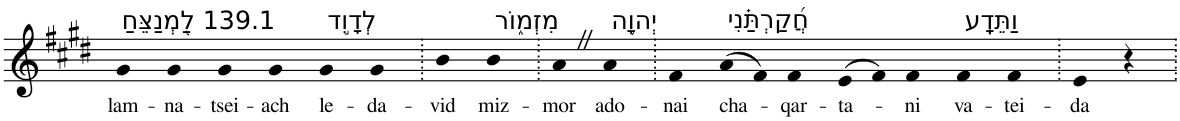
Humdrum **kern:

**kern	**text
*part1	*part1
*staff1	*staff1
*I"Piano	*
*I'Pno	*
*clefG2	*
*k[f#c#g#d#]	*
*E:	*
=1	=1
!LO:TX:a:t=139.1 לַ֭מְנַצֵּחַ	!
!	!LO:LY:b
4g#	lam-
!	!LO:LY:b
4g#	-na-
!	!LO:LY:b
4g#	-tsei-
!	!LO:LY:b
4g#	-ach
!LO:TX:a:t=לְדָוִ֣ד	!
!	!LO:LY:b
4g#	le-
!	!LO:LY:b
4g#	-da-
=2.	=2.
!	!LO:LY:b
4b	-vid
!LO:TX:a:t=מִזְמ֑וֹר	!
!	!LO:LY:b
4b	miz-
=3.	=3.
!	!LO:LY:b
4aZ	-mor
!LO:TX:a:t=יְהוָ֥ה	!
!	!LO:LY:b
4a	ado-
=4.	=4.
!	!LO:LY:b
4f#	-nai
!LO:TX:a:t=חֲ֝קַרְתַּ֗נִי	!
!	!LO:LY:b
(>8a	cha-
8f#)	.
!	!LO:LY:b
4f#	-qar-
!	!LO:LY:b
(>8e	-ta-
8f#)	.
!	!LO:LY:b
4f#	-ni
!LO:TX:a:t=וַתֵּדָֽע	!
!	!LO:LY:b
4f#	va-
!	!LO:LY:b
4f#	-tei-
=5.	=5.
!	!LO:LY:b
4e	-da
4r	.
=.	=.
*-	*-
